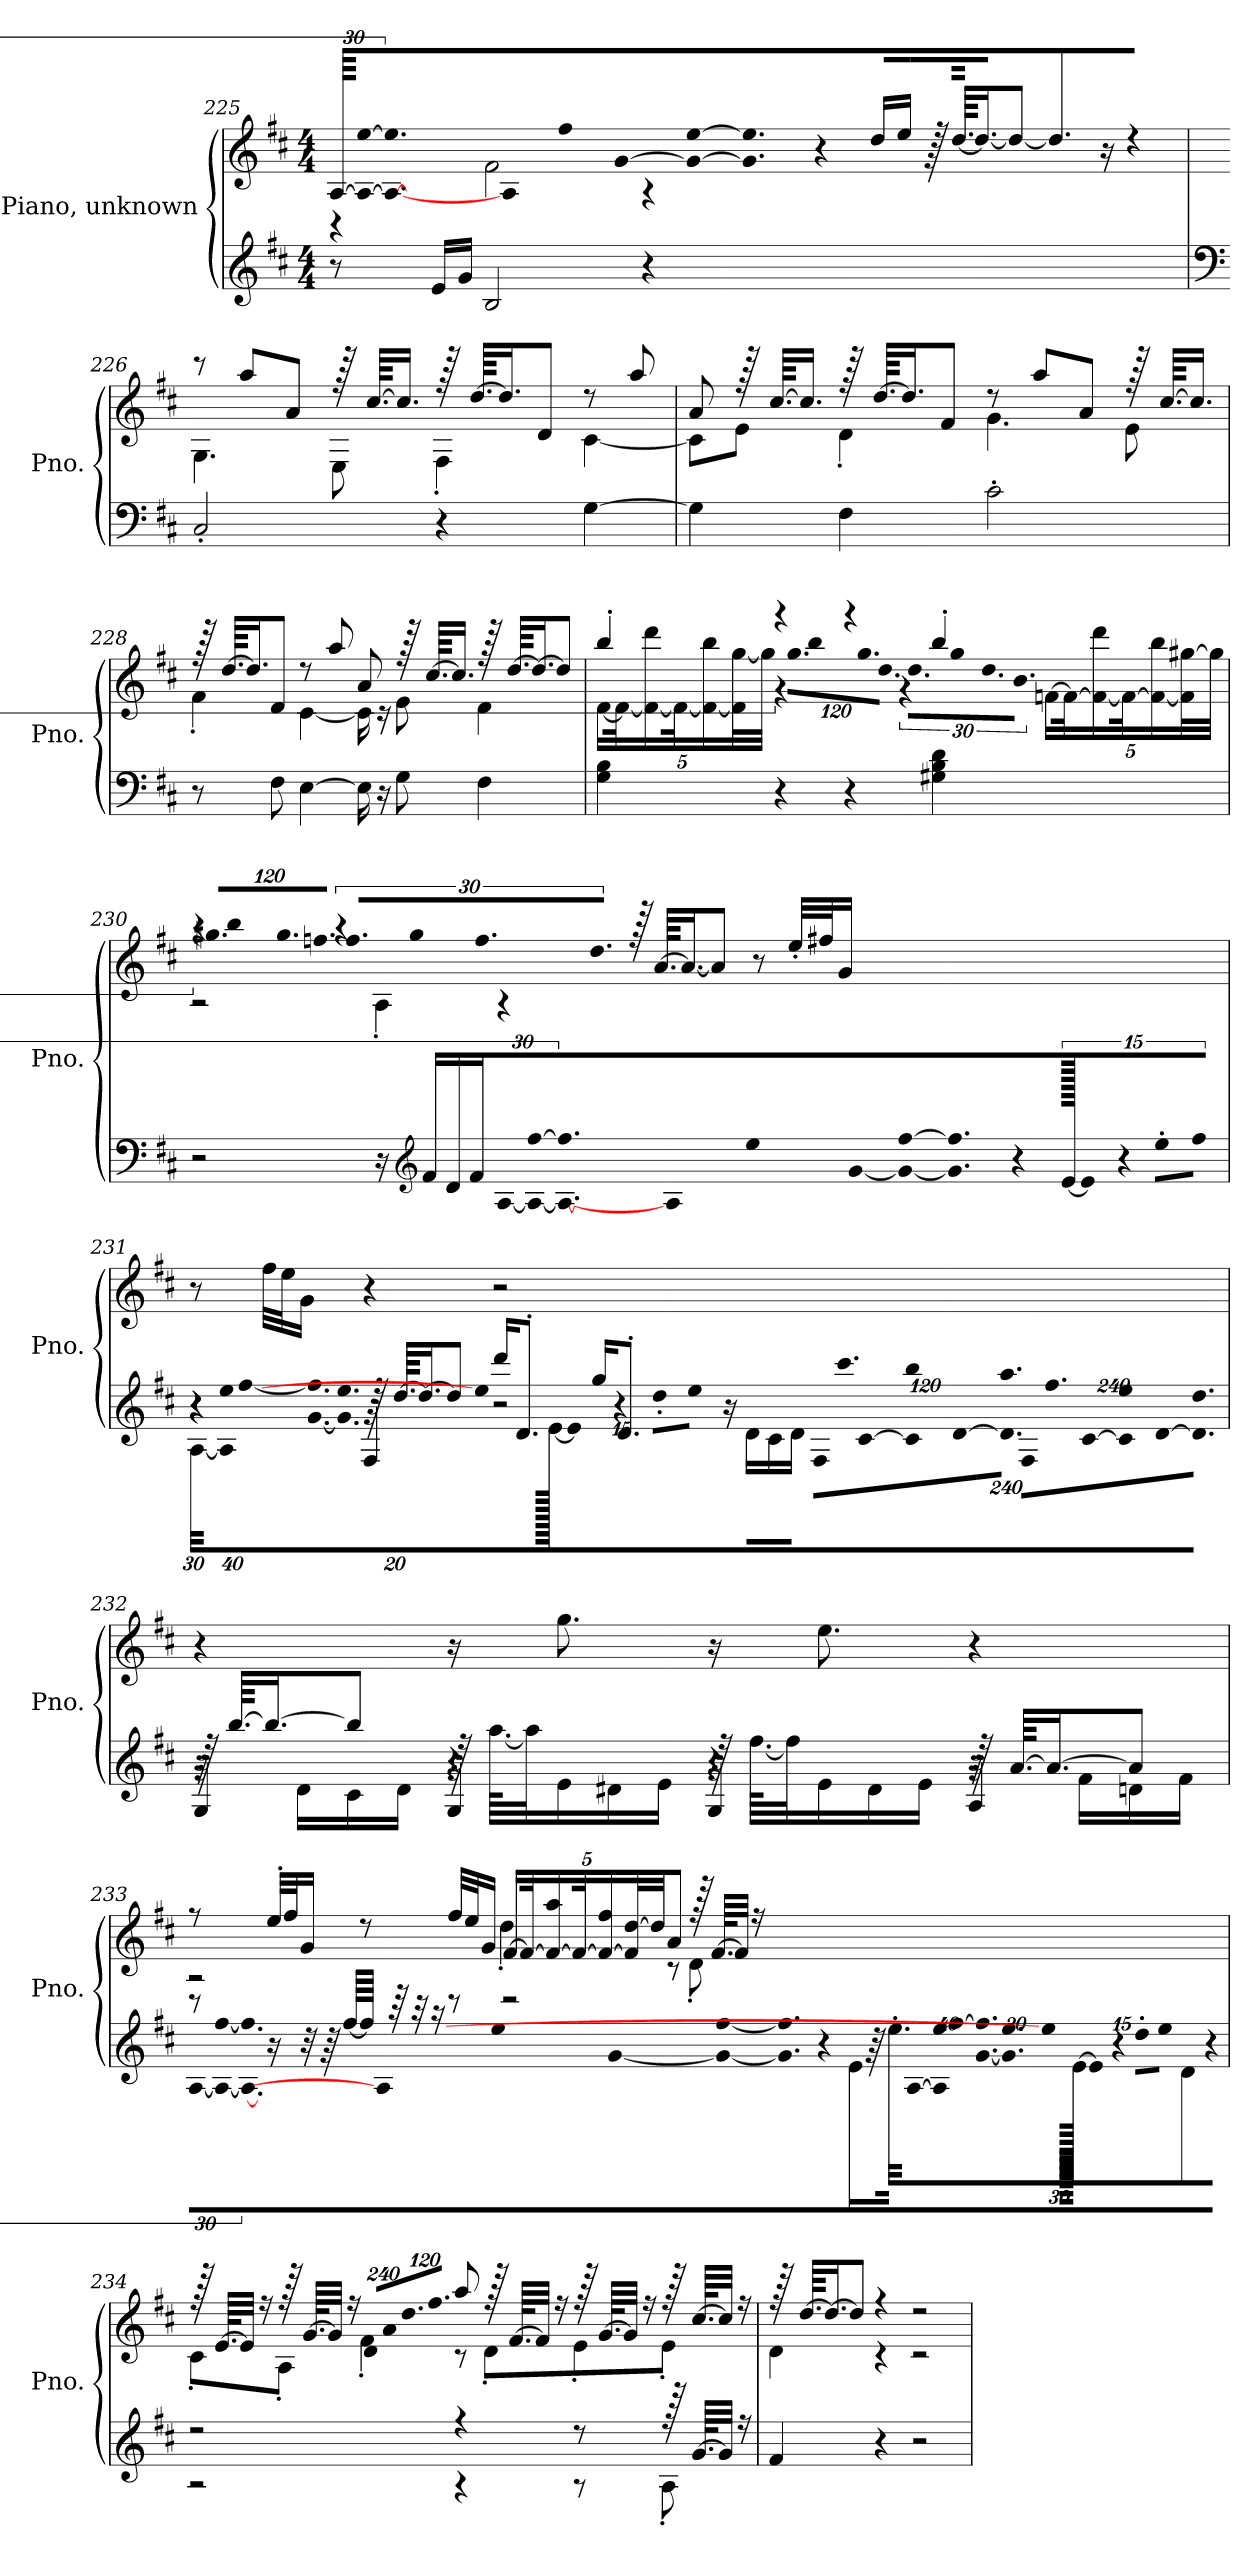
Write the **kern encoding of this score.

**kern	**kern
*part1	*part1
*staff2	*staff1
*I"Piano, unknown	*
*I'Pno.	*
!!LO:LB:g=z
*clefG2	*clefG2
*k[f#c#]	*k[f#c#]
*M4/4	*M4/4
=225	=225
!	!LO:N:vis=256
*	*^
8r	[1920%17A/LLLLL	4r
!	!LO:N:vis=256	!
.	1920%17A/_ [1920%17ee/J	.
!	!LO:N:vis=64.	!
.	640%17A/_ 640%17ee/]	.
.	1920ryy	.
!	!LO:N:vis=256	!
.	1920%17A/L]	.
!	!LO:N:vis=256	!
.	1920%17ff#/J	.
!	!LO:N:vis=64	!
.	[960%17g/	.
!	!LO:N:vis=256	!
.	1920%17g/_ [1920%17ee/K	.
!	!LO:N:vis=64.	!
.	640%17g/] 640%17ee/]JJJJ	.
.	1920ryy	.
!	!LO:N:vis=128	!
.	1920%17r	.
16e/LL	16dd/LL	.
16g/JJ	16ee/JJ	.
2B/	128r	2f#\
.	[64.dd/KKLL	.
.	16.dd/J_	.
.	8dd/J_	.
.	8.dd/]	.
.	16r	.
4r	4r	4r
=226	=226	=226
*clefF4	*	*
2C#'/	8r	4.G\
.	8aa/L	.
.	8a/J	.
.	128r	8E\
.	[64.cc#/KKLL	.
.	16.cc#/JJ]	.
4r	128r	4F#'\
.	[64.dd/KKLL	.
.	16.dd/J]	.
.	8d/J	.
[4G\	8r	[4c#\
.	8aa/	.
!!LO:LB:g=z	!!
=227	=227	=227
4G\]	8a/	8c#\L]
.	128r	8e\J
.	[64.cc#/KKLL	.
.	16.cc#/JJ]	.
4F#\	128r	4d'\
.	[64.dd/KKLL	.
.	16.dd/J]	.
.	8f#/J	.
2c#'\	8r	4.g\
.	8aa/L	.
.	8a/J	.
.	128r	8e\
.	[64.cc#/KKLL	.
.	16.cc#/JJ]	.
=228	=228	=228
8r	128r	4f#'\
.	[64.dd/KKLL	.
.	16.dd/J]	.
8F#\	8d/J	.
[4E\	8r	[4c#\
.	8aa/	.
16E\]	8a/	16c#\]
16r	.	16r
8G\	128r	8e\
.	[64.cc#/KKLL	.
.	16.cc#/JJ]	.
4F#\	128r	4d\
.	[64.dd/KKLL	.
.	16.dd/J_	.
.	8dd/J]	.
!!LO:LB:g=z	!!
=229	=229	=229
*	*	*Xbrackettup
4G\ 4B\	4bb'/	[20d\LL
.	.	40d\K_
.	.	20d\_ 20ddd\
.	.	40d\K_
.	.	20d\_ 20bb\
.	.	40d\] [40gg\L
.	.	40gg\JJJ]
*	*	*brackettup
!	!	!LO:N:vis=64
4r	4r	960%17r
!	!	!LO:N:vis=32.
.	.	1920%103gg\KLL
!	!	!LO:N:vis=16
.	.	1920%137bb\
!	!	!LO:N:vis=32.
.	.	1920%103gg\L
!	!	!LO:N:vis=32.
.	.	1920%103dd\JJJ
!	!	!LO:N:vis=64
4r	4r	960%17r
!	!	!LO:N:vis=32.
.	.	1920%103dd\KLL
!	!	!LO:N:vis=16
.	.	1920%137gg\
!	!	!LO:N:vis=32.
.	.	1920%103dd\L
!	!	!LO:N:vis=32.
.	.	1920%103b\JJJ
*	*	*Xbrackettup
4G#X\ 4B\ 4d\	4bb'/	[20fn\LL
.	.	40f\K_
.	.	20f\_ 20ddd\
.	.	40f\K_
.	.	20f\_ 20bb\
.	.	40f\] [40gg#X\L
.	.	40gg#\JJJ]
!!LO:PB:g=z	!!
=230	=230	=230
*	*brackettup	*
!	!LO:N:vis=64	!
2r	960%17r	2r
!	!LO:N:vis=32.	!
.	1920%103gg#X/KLL	.
!	!LO:N:vis=16	!
.	1920%137bb/	.
!	!LO:N:vis=32.	!
.	1920%103gg#/L	.
!	!LO:N:vis=32.	!
.	1920%103ffn/JJJ	.
!	!LO:N:vis=64	!
.	960%17r	.
!	!LO:N:vis=32.	!
.	1920%103ff/KLL	.
!	!LO:N:vis=16	!
.	1920%137gg#/	.
!	!LO:N:vis=32.	!
.	1920%103ff/L	.
!	!LO:N:vis=32.	!
.	1920%103dd/JJJ	.
16r	128r	4A'\
.	[64.a/KKLL	.
.	16.a/J_	.
*clefG2	*	*
16f#/LL	.	.
16d/	8a/J]	.
16f#/	.	.
!LO:N:vis=256	!	!
[1920%17A/LLL	8r	4r
!LO:N:vis=256	!	!
1920%17A/_ [1920%17ff#/J	.	.
!LO:N:vis=64.	!	!
640%17A/_ 640%17ff#/]	.	.
1920ryy	.	.
!LO:N:vis=256	!	!
1920%17A/L]	.	.
!LO:N:vis=256	!	!
1920%17ee/J	.	.
!LO:N:vis=64	!	!
[960%17g/	.	.
!LO:N:vis=256	!	!
1920%17g/_ [1920%17ff#/K	.	.
!LO:N:vis=64.	!	!
640%17g/] 640%17ff#/]JJJJ	.	.
1920ryy	.	.
!LO:N:vis=128	!	!
1920%17r	.	.
[960e/	32ee'/LLL	.
960%47e/]	.	.
.	32ff#X/J	.
40r	.	.
.	16g/JJ	.
40ee'\LLL	.	.
40ff#\JJJ	.	.
*	*v	*v
!!LO:LB:g=z
=231	=231
*^	*
*	*Xbrackettup	*
!	!LO:N:vis=64	!
*	*^	*
4r	[960%17A\KLLL	4r	8r
!	!LO:N:vis=32	!	!
.	640%23A\] 640%23ee\	.	.
!	!LO:N:vis=256	!	!
.	[1920%17ff#\KL	.	.
!	!LO:N:vis=64.	!	!
.	[640%17g\ 640%17ff#\]	.	.
!	!LO:N:vis=64.	!	!
.	640%17g\] [640%17ee\	.	.
.	1920ryy	.	.
!	!LO:N:vis=256	!	!
.	1920%17ee\JJK]	.	.
.	[1920e\	.	32ff#\LLL
.	384%19e\JJ]	.	.
.	.	.	32ee\J
.	40r	.	.
.	.	.	16g\JJ
.	40dd'\LLL	.	.
.	40ee\JJJ	.	.
128r	16r	4F#'/	4r
[64.dd/KKLL	.	.	.
16.dd/J_	.	.	.
.	16d\LL	.	.
8dd/J]	16c#\	.	.
.	16d\JJ	.	.
!	!LO:N:vis=16	!	!
2r	1920%137F#\LL	16ddd/KL	2r
.	.	8.d'/J	.
!	!LO:N:vis=32.	!	!
.	1920%103ccc#\L	.	.
!	!LO:N:vis=64	!	!
.	[960%17c#\K	.	.
!	!LO:N:vis=32	!	!
.	640%23c#\] 640%23bb\	.	.
!	!LO:N:vis=64	!	!
.	[960%17d\K	.	.
!	!LO:N:vis=32.	!	!
.	1920%103d\] 1920%103aa\JJJ	.	.
!	!LO:N:vis=16	!	!
.	1920%137F#\LL	16gg/KL	.
.	.	8.d'/J	.
!	!LO:N:vis=32.	!	!
.	1920%103ff#\L	.	.
!	!LO:N:vis=64	!	!
.	[960%17c#\K	.	.
!	!LO:N:vis=32	!	!
.	640%23c#\] 640%23ee\	.	.
!	!LO:N:vis=64	!	!
.	[960%17d\K	.	.
!	!LO:N:vis=32.	!	!
.	1920%103d\] 1920%103dd\JJJ	.	.
!!LO:LB:g=z
=232	=232	=232	=232
128r	16r	4G'/	4r
[64.bb/KKLL	.	.	.
16.bb/J_	.	.	.
.	16d\LL	.	.
8bb/J]	16c#\	.	.
.	16d\JJ	.	.
4r	128r	4G'/	16r
.	[64.aa\KLLL	.	.
.	32aa\J]	.	.
.	16e\	.	8.gg\
.	16d#X\	.	.
.	16e\JJ	.	.
4r	128r	4G'/	16r
.	[64.ff#\KLLL	.	.
.	32ff#\J]	.	.
.	16e\	.	8.ee\
.	16d#\	.	.
.	16e\JJ	.	.
128r	16r	4A'/	4r
[64.a/KKLL	.	.	.
16.a/J_	.	.	.
.	16f#\LL	.	.
8a/J]	16dn\	.	.
.	16f#\JJ	.	.
*	*v	*v	*
!!LO:LB:g=z
=233	=233	=233
*	*brackettup	*
!	!LO:N:vis=256	!
*	*	*^
8r	[1920%17A\LLLLL	8r	2r
!	!LO:N:vis=256	!	!
.	1920%17A\_ [1920%17ff#\J	.	.
!	!LO:N:vis=64.	!	!
.	640%17A\_ 640%17ff#\]	.	.
.	1920ryy	.	.
!	!LO:N:vis=256	!	!
.	1920%17A\L]	.	.
!	!LO:N:vis=256	!	!
.	1920%17ee\J	.	.
!	!LO:N:vis=64	!	!
.	[960%17g\	.	.
!	!LO:N:vis=256	!	!
.	1920%17g\_ [1920%17ff#\K	.	.
!	!LO:N:vis=64.	!	!
.	640%17g\] 640%17ff#\]JJJJ	.	.
.	1920ryy	.	.
!	!LO:N:vis=128	!	!
.	1920%17r	.	.
16r	16e\	32ee'/LLL	.
.	.	32ff#/J	.
32r	64r	16g/JJ	.
.	32.ee'\LLL	.	.
64r	.	.	.
[64ff#/LLLL	.	.	.
*	*Xbrackettup	*	*
!	!LO:N:vis=64	!	!
64ff#/JJJJ]	[960%17A\K	8r	.
64r	.	.	.
!	!LO:N:vis=32	!	!
.	640%23A\] 640%23ee\	.	.
32r	.	.	.
!	!LO:N:vis=256	!	!
.	[1920%17ff#\KL	.	.
!	!LO:N:vis=64.	!	!
16r	[640%17g\ 640%17ff#\]	.	.
!	!LO:N:vis=64.	!	!
.	640%17g\] [640%17ee\	.	.
.	1920ryy	.	.
!	!LO:N:vis=256	!	!
.	1920%17ee\JJK]	.	.
8r	[1920e\	32ff#/LLL	.
.	384%19e\JJ]	.	.
.	.	32ee/J	.
.	40r	.	.
.	.	16g/JJ	.
.	40dd'\LLL	.	.
.	40ee\JJJ	.	.
*	*	*Xbrackettup	*
2r	4d\	[20f#/LL	4dd'\
.	.	40f#/K_	.
.	.	20f#/_ 20aa/	.
.	.	40f#/K_	.
.	.	20f#/_ 20ff#/	.
.	.	40f#/] [40dd/L	.
.	.	40dd/JJ]	.
.	4r	8a/J	8r
.	.	128r	8d'\
.	.	[64.f#/KLLL	.
.	.	32f#/JJJ]	.
.	.	16r	.
!!LO:LB:g=z	!!
=234	=234	=234	=234
2r	2r	128r	8c#'\L
.	.	[64.e/KLLL	.
.	.	32e/JJJ]	.
.	.	16r	.
.	.	128r	8A'\J
.	.	[64.g/KLLL	.
.	.	32g/JJJ]	.
.	.	16r	.
!	!	!LO:N:vis=16	!
.	.	1920%137d/LL	4f#'\
!	!	!LO:N:vis=16	!
.	.	1920%137a/	.
!	!	!LO:N:vis=32.	!
.	.	1920%103dd/L	.
!	!	!LO:N:vis=32.	!
.	.	1920%103ff#/JJJ	.
4r	4r	8aa/	8r
.	.	128r	8d'\L
.	.	[64.f#/KLLL	.
.	.	32f#/JJJ]	.
.	.	16r	.
8r	8r	128r	8e'\
.	.	[64.g/KLLL	.
.	.	32g/JJJ]	.
.	.	16r	.
128r	8A'\	128r	8e'\J
[64.g/KLLL	.	[64.cc#/KLLL	.
32g/JJJ]	.	32cc#/JJJ]	.
16r	.	16r	.
*v	*v	*	*
=235	=235	=235
4f#/	128r	4d\
.	[64.dd/KKLL	.
.	16.dd/J_	.
.	8dd/J]	.
4r	4r	4r
2r	2r	2r
*	*v	*v
=	=
*-	*-
